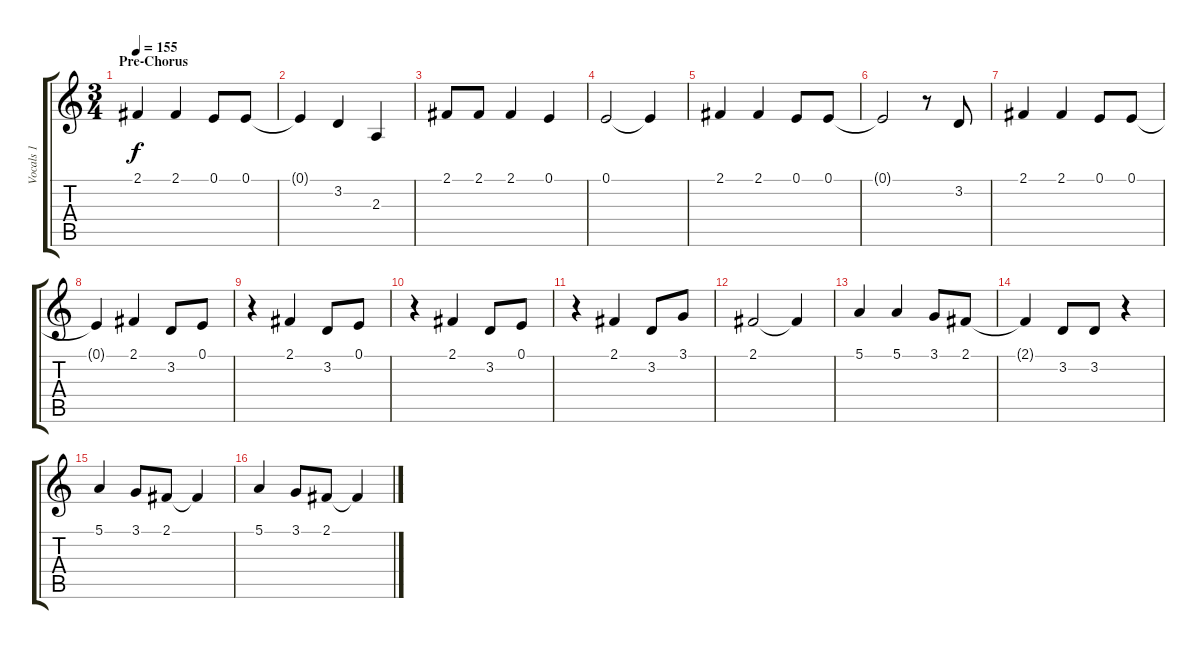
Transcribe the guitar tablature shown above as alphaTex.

\track ("Vocals 1" "Vocals 1") {instrument violin}
\staff {score tabs}
\tuning (E4 B3 G3 D3 A2 E2) {hide}
\ts (3 4)
\section ("" "Pre-Chorus")
\tempo 155
\clef g2
\ks c
2.1.4{dy f} 2.1.4 0.1.8 0.1.8 |
0.1{t}.4 3.2.4 2.3.4 |
2.1.8 2.1.8 2.1.4 0.1.4 |
0.1.2 0.1{t}.4 |
2.1.4 2.1.4 0.1.8 0.1.8 |
0.1{t}.2 r.8 3.2.8 |
2.1.4 2.1.4 0.1.8 0.1.8 |
0.1{t}.4 2.1.4 3.2.8 0.1.8 |
r.4 2.1.4 3.2.8 0.1.8 |
r.4 2.1.4 3.2.8 0.1.8 |
r.4 2.1.4 3.2.8 3.1.8 |
2.1.2 2.1{t}.4 |
5.1.4 5.1.4 3.1.8 2.1.8 |
2.1{t}.4 3.2.8 3.2.8 r.4 |
5.1.4 3.1.8 2.1.8 2.1{t}.4 |
5.1.4 3.1.8 2.1.8 2.1{t}.4
